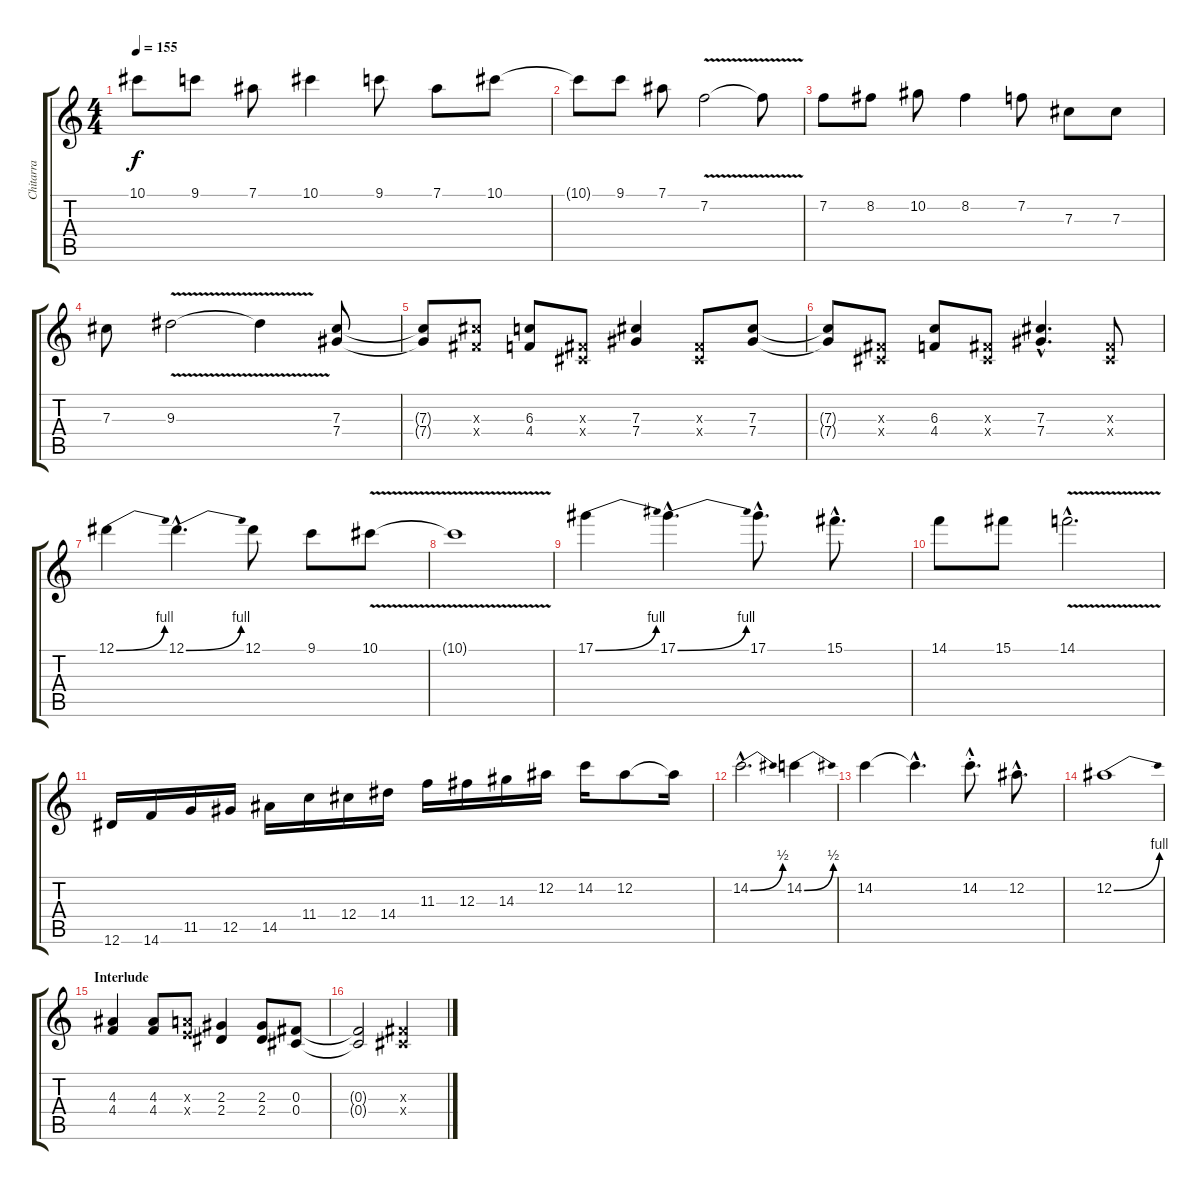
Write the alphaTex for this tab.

\track ("Chitarra" "Chitarra") {instrument distortionguitar}
\staff {score tabs}
\tuning (Eb4 Bb3 Gb3 Db3 Ab2 Eb2) {hide}
\ts (4 4)
\tempo 155
\clef g2
\ks c
10.1.8{dy f} 9.1.8 7.1.8 10.1.4 9.1.8 7.1.8 10.1.8 |
10.1{t}.8 9.1.8 7.1.8 7.2{v}.2 7.2{t}.8 |
7.2.8 8.2.8 10.2.8 8.2.4 7.2.8 7.3.8 7.3.8 |
7.3.8 9.3{v}.2 9.3{t}.4 (7.3 7.4).8 |
(7.3{t} 7.4{t}).8 (7.3{x} 5.4{x}).8 (6.3 4.4).8 (0.3{x} 0.4{x}).8 (7.3 7.4).4 (0.3{x} 0.4{x}).8 (7.3 7.4).8 |
(7.3{t} 7.4{t}).8 (0.3{x} 0.4{x}).8 (6.3 4.4).8 (0.3{x} 0.4{x}).8 (7.3{hac} 7.4{hac}).4{d} (0.3{x} 0.4{x}).8 |
12.1{be (bend 0 0 60 4)}.4 12.1{be (bend 0 0 60 4) hac}.4{d} 12.1.8 9.1.8 10.1{v}.8 |
10.1{t}.1 |
17.1{be (bend 0 0 60 4)}.4 17.1{be (bend 0 0 60 4) hac}.4{d} 17.1{hac}.8{d} 15.1{hac}.8{d} |
14.1.8 15.1.8 14.1{v hac}.2{d} |
12.6.16 14.6.16 11.5.16 12.5.16 14.5.16 11.4.16 12.4.16 14.4.16 11.3.16 12.3.16 14.3.16 12.2.16 14.2.16 12.2.8 12.2{t}.16 |
14.2{be (bend 0 0 60 2) hac}.2{d} 14.2{be (bend 0 0 60 2)}.4 |
14.2.4 14.2{hac t}.4{d} 14.2{hac st}.8{d} 12.2{hac}.8{d} |
12.2{be (bend 0 0 60 4)}.1 |
\section ("" "Interlude")
(4.3 4.4).4 (4.3 4.4).8 (3.3{x} 3.4{x}).8 (2.3 2.4).4 (2.3 2.4).8 (0.3 0.4).8 |
(0.3{t} 0.4{t}).2 (0.3{x} 0.4{x}).2
